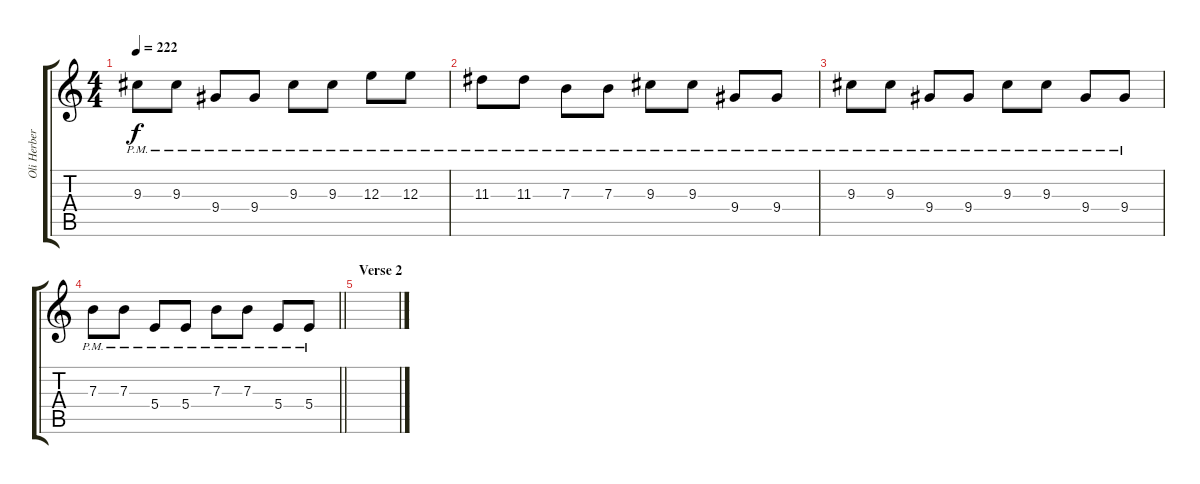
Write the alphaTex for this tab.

\track ("Oli Herbert (Lead)" "Oli Herber") {instrument distortionguitar}
\staff {score tabs}
\tuning (Db4 Ab3 E3 B2 Gb2 Db2) {hide}
\ts (4 4)
\tempo 222
\clef g2
\ks c
9.3{pm}.8{dy f} 9.3{pm}.8 9.4{pm}.8 9.4{pm}.8 9.3{pm}.8 9.3{pm}.8 12.3{pm}.8 12.3{pm}.8 |
11.3{pm}.8 11.3{pm}.8 7.3{pm}.8 7.3{pm}.8 9.3{pm}.8 9.3{pm}.8 9.4{pm}.8 9.4{pm}.8 |
9.3{pm}.8 9.3{pm}.8 9.4{pm}.8 9.4{pm}.8 9.3{pm}.8 9.3{pm}.8 9.4{pm}.8 9.4{pm}.8 |
\barLineRight lightlight
7.3{pm}.8 7.3{pm}.8 5.4{pm}.8 5.4{pm}.8 7.3{pm}.8 7.3{pm}.8 5.4{pm}.8 5.4{pm}.8 |
\section ("" "Verse 2")
